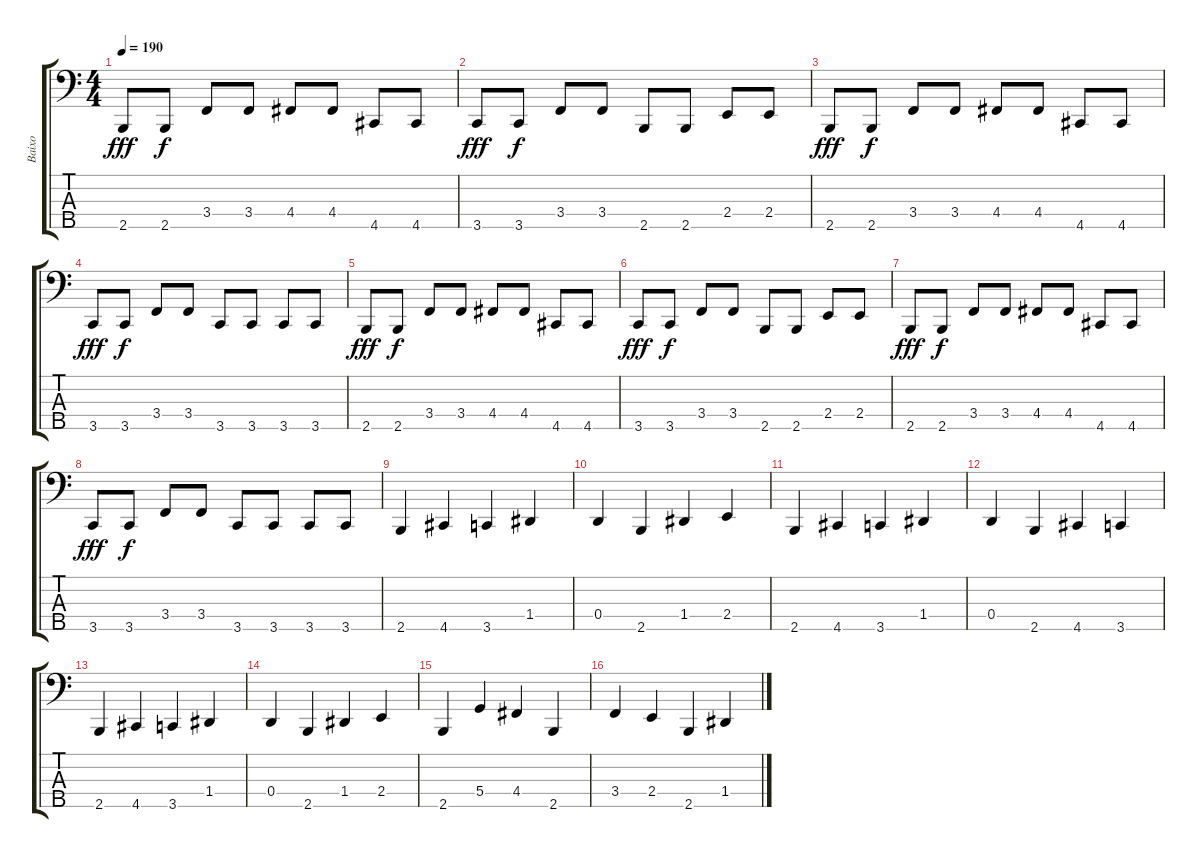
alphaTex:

\track ("Baixo" "Baixo") {instrument electricbassfinger}
\staff {score tabs}
\tuning (F2 C2 G1 D1 A0) {hide}
\ts (4 4)
\tempo 190
\clef f4
\ks c
2.5.8{dy fff} 2.5.8{dy f} 3.4.8 3.4.8 4.4.8 4.4.8 4.5.8 4.5.8 |
3.5.8{dy fff} 3.5.8{dy f} 3.4.8 3.4.8 2.5.8 2.5.8 2.4.8 2.4.8 |
2.5.8{dy fff} 2.5.8{dy f} 3.4.8 3.4.8 4.4.8 4.4.8 4.5.8 4.5.8 |
3.5.8{dy fff} 3.5.8{dy f} 3.4.8 3.4.8 3.5.8 3.5.8 3.5.8 3.5.8 |
2.5.8{dy fff} 2.5.8{dy f} 3.4.8 3.4.8 4.4.8 4.4.8 4.5.8 4.5.8 |
3.5.8{dy fff} 3.5.8{dy f} 3.4.8 3.4.8 2.5.8 2.5.8 2.4.8 2.4.8 |
2.5.8{dy fff} 2.5.8{dy f} 3.4.8 3.4.8 4.4.8 4.4.8 4.5.8 4.5.8 |
3.5.8{dy fff} 3.5.8{dy f} 3.4.8 3.4.8 3.5.8 3.5.8 3.5.8 3.5.8 |
2.5.4 4.5.4 3.5.4 1.4.4 |
0.4.4 2.5.4 1.4.4 2.4.4 |
2.5.4 4.5.4 3.5.4 1.4.4 |
0.4.4 2.5.4 4.5.4 3.5.4 |
2.5.4 4.5.4 3.5.4 1.4.4 |
0.4.4 2.5.4 1.4.4 2.4.4 |
2.5.4 5.4.4 4.4.4 2.5.4 |
3.4.4 2.4.4 2.5.4 1.4.4
